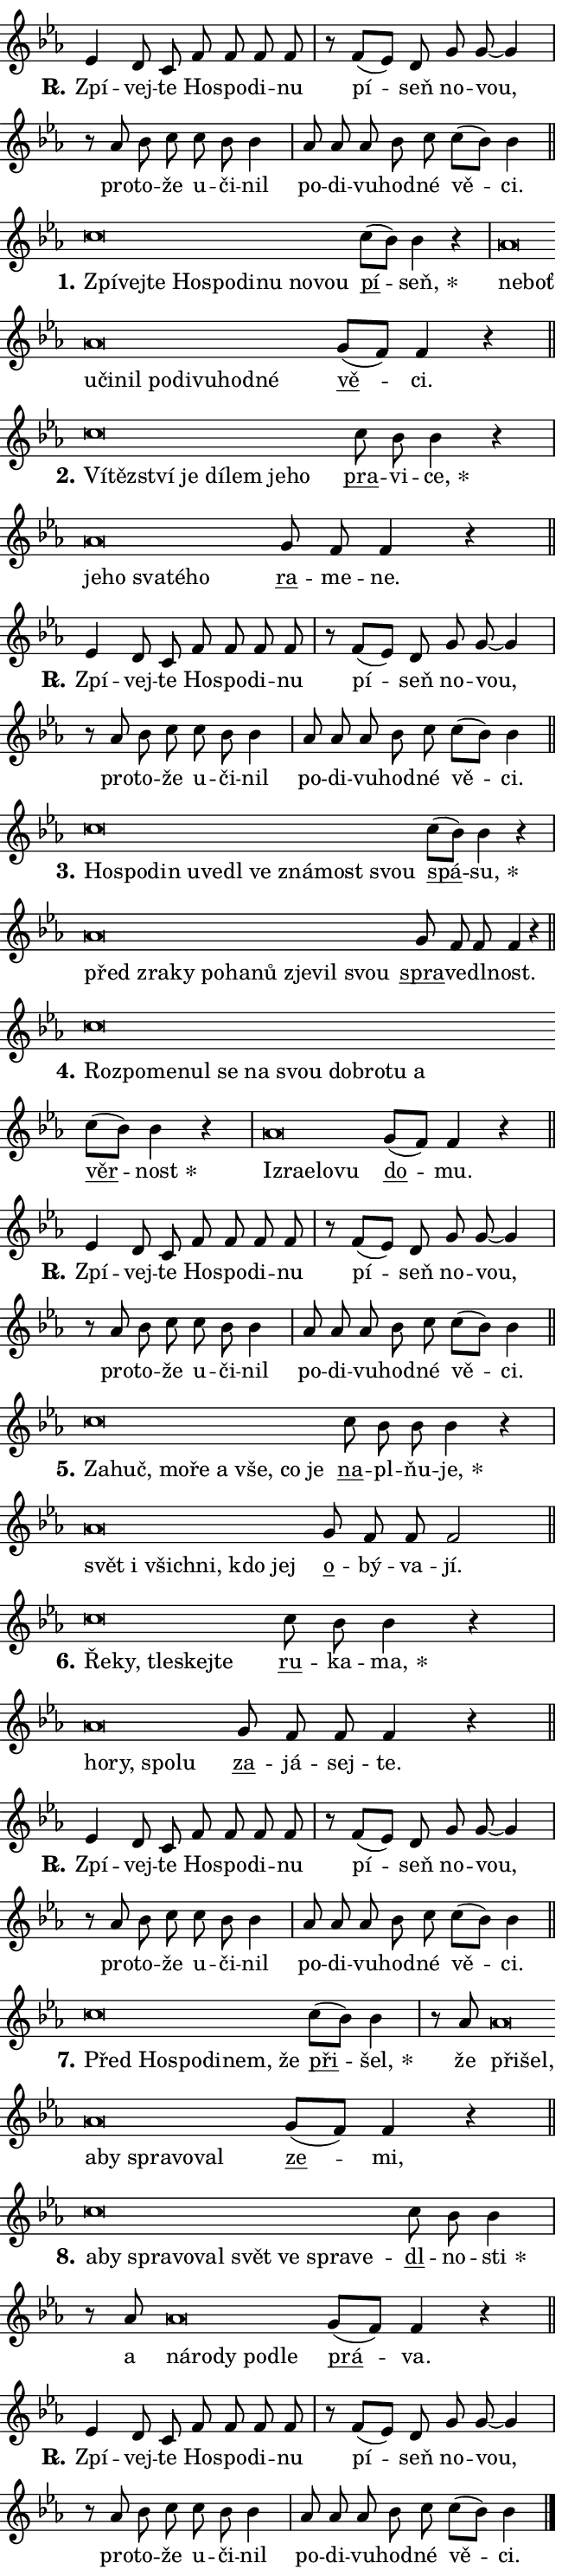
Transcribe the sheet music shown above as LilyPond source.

\version "2.24.0"
\header { tagline = "" }
\paper {
  indent = 0\cm
  top-margin = 0\cm
  right-margin = 0.13\cm % to fit lyric hyphens
  bottom-margin = 0\cm
  left-margin = 0\cm
  paper-width = 11\cm
  page-breaking = #ly:one-page-breaking
  system-system-spacing.basic-distance = #11
  score-system-spacing.basic-distance = #11
  ragged-last = ##f
}


%% Author: Thomas Morley
%% https://lists.gnu.org/archive/html/lilypond-user/2020-05/msg00002.html
#(define (line-position grob)
"Returns position of @var[grob} in current system:
   @code{'start}, if at first time-step
   @code{'end}, if at last time-step
   @code{'middle} otherwise
"
  (let* ((col (ly:item-get-column grob))
         (ln (ly:grob-object col 'left-neighbor))
         (rn (ly:grob-object col 'right-neighbor))
         (col-to-check-left (if (ly:grob? ln) ln col))
         (col-to-check-right (if (ly:grob? rn) rn col))
         (break-dir-left
           (and
             (ly:grob-property col-to-check-left 'non-musical #f)
             (ly:item-break-dir col-to-check-left)))
         (break-dir-right
           (and
             (ly:grob-property col-to-check-right 'non-musical #f)
             (ly:item-break-dir col-to-check-right))))
        (cond ((eqv? 1 break-dir-left) 'start)
              ((eqv? -1 break-dir-right) 'end)
              (else 'middle))))

#(define (tranparent-at-line-position vctor)
  (lambda (grob)
  "Relying on @code{line-position} select the relevant enry from @var{vctor}.
Used to determine transparency,"
    (case (line-position grob)
      ((end) (not (vector-ref vctor 0)))
      ((middle) (not (vector-ref vctor 1)))
      ((start) (not (vector-ref vctor 2))))))

noteHeadBreakVisibility =
#(define-music-function (break-visibility)(vector?)
"Makes @code{NoteHead}s transparent relying on @var{break-visibility}"
#{
  \override NoteHead.transparent =
    #(tranparent-at-line-position break-visibility)
#})

#(define delete-ledgers-for-transparent-note-heads
  (lambda (grob)
    "Reads whether a @code{NoteHead} is transparent.
If so this @code{NoteHead} is removed from @code{'note-heads} from
@var{grob}, which is supposed to be @code{LedgerLineSpanner}.
As a result ledgers are not printed for this @code{NoteHead}"
    (let* ((nhds-array (ly:grob-object grob 'note-heads))
           (nhds-list
             (if (ly:grob-array? nhds-array)
                 (ly:grob-array->list nhds-array)
                 '()))
           ;; Relies on the transparent-property being done before
           ;; Staff.LedgerLineSpanner.after-line-breaking is executed.
           ;; This is fragile ...
           (to-keep
             (remove
               (lambda (nhd)
                 (ly:grob-property nhd 'transparent #f))
               nhds-list)))
      ;; TODO find a better method to iterate over grob-arrays, similiar
      ;; to filter/remove etc for lists
      ;; For now rebuilt from scratch
      (set! (ly:grob-object grob 'note-heads)  '())
      (for-each
        (lambda (nhd)
          (ly:pointer-group-interface::add-grob grob 'note-heads nhd))
        to-keep))))

squashNotes = {
  \override NoteHead.X-extent = #'(-0.2 . 0.2)
  \override NoteHead.Y-extent = #'(-0.75 . 0)
  \override NoteHead.stencil =
    #(lambda (grob)
       (let ((pos (ly:grob-property grob 'staff-position)))
         (begin
           (if (< pos -7) (display "ERROR: Lower brevis then expected\n") (display ""))
           (if (<= pos -6) ly:text-interface::print ly:note-head::print))))
}
unSquashNotes = {
  \revert NoteHead.X-extent
  \revert NoteHead.Y-extent
  \revert NoteHead.stencil
}

hideNotes = \noteHeadBreakVisibility #begin-of-line-visible
unHideNotes = \noteHeadBreakVisibility #all-visible

% work-around for resetting accidentals
% https://lilypond.org/doc/v2.23/Documentation/notation/displaying-rhythms#unmetered-music
cadenzaMeasure = {
  \cadenzaOff
  \partial 1024 s1024
  \cadenzaOn
}

#(define-markup-command (accent layout props text) (markup?)
  "Underline accented syllable"
  (interpret-markup layout props
    #{\markup \override #'(offset . 4.3) \underline { #text }#}))

responsum = \markup \concat {
  "R" \hspace #-1.05 \path #0.1 #'((moveto 0 0.07) (lineto 0.9 0.8)) \hspace #0.05 "."
}

spaceSize = #0.6828661417322834 % exact space size for TeX Gyre Schola

\layout {
  \context {
    \Staff
    \remove "Time_signature_engraver"
    \override LedgerLineSpanner.after-line-breaking = #delete-ledgers-for-transparent-note-heads
  }
  \context {
    \Lyrics {
      \override LyricSpace.minimum-distance = \spaceSize
      \override LyricText.font-name = #"TeX Gyre Schola"
      \override LyricText.font-size = 1
      \override StanzaNumber.font-name = #"TeX Gyre Schola Bold"
      \override StanzaNumber.font-size = 1
    }
  }
  \context {
    \Score 
    \override NoteHead.text =
      #(lambda (grob) 
        (let ((pos (ly:grob-property grob 'staff-position)))
          #{\markup {
            \combine
              \halign #-0.55 \raise #(if (= pos -6) 0 0.5) \override #'(thickness . 2) \draw-line #'(3.2 . 0)
              \musicglyph "noteheads.sM1"
          }#}))
  }
}

% magnetic-lyrics.ily
%
%   written by
%     Jean Abou Samra <jean@abou-samra.fr>
%     Werner Lemberg <wl@gnu.org>
%
%   adapted by
%     Jiri Hon <jiri.hon@gmail.com>
%
% Version 2022-Apr-15

% https://www.mail-archive.com/lilypond-user@gnu.org/msg149350.html

#(define (Left_hyphen_pointer_engraver context)
   "Collect syllable-hyphen-syllable occurrences in lyrics and store
them in properties.  This engraver only looks to the left.  For
example, if the lyrics input is @code{foo -- bar}, it does the
following.

@itemize @bullet
@item
Set the @code{text} property of the @code{LyricHyphen} grob between
@q{foo} and @q{bar} to @code{foo}.

@item
Set the @code{left-hyphen} property of the @code{LyricText} grob with
text @q{foo} to the @code{LyricHyphen} grob between @q{foo} and
@q{bar}.
@end itemize

Use this auxiliary engraver in combination with the
@code{lyric-@/text::@/apply-@/magnetic-@/offset!} hook."
   (let ((hyphen #f)
         (text #f))
     (make-engraver
      (acknowledgers
       ((lyric-syllable-interface engraver grob source-engraver)
        (set! text grob)))
      (end-acknowledgers
       ((lyric-hyphen-interface engraver grob source-engraver)
        ;(when (not (grob::has-interface grob 'lyric-space-interface))
          (set! hyphen grob)));)
      ((stop-translation-timestep engraver)
       (when (and text hyphen)
         (ly:grob-set-object! text 'left-hyphen hyphen))
       (set! text #f)
       (set! hyphen #f)))))

#(define (lyric-text::apply-magnetic-offset! grob)
   "If the space between two syllables is less than the value in
property @code{LyricText@/.details@/.squash-threshold}, move the right
syllable to the left so that it gets concatenated with the left
syllable.

Use this function as a hook for
@code{LyricText@/.after-@/line-@/breaking} if the
@code{Left_@/hyphen_@/pointer_@/engraver} is active."
   (let ((hyphen (ly:grob-object grob 'left-hyphen #f)))
     (when hyphen
       (let ((left-text (ly:spanner-bound hyphen LEFT)))
         (when (grob::has-interface left-text 'lyric-syllable-interface)
           (let* ((common (ly:grob-common-refpoint grob left-text X))
                  (this-x-ext (ly:grob-extent grob common X))
                  (left-x-ext
                   (begin
                     ;; Trigger magnetism for left-text.
                     (ly:grob-property left-text 'after-line-breaking)
                     (ly:grob-extent left-text common X)))
                  ;; `delta` is the gap width between two syllables.
                  (delta (- (interval-start this-x-ext)
                            (interval-end left-x-ext)))
                  (details (ly:grob-property grob 'details))
                  (threshold (assoc-get 'squash-threshold details 0.2)))
             (when (< delta threshold)
               (let* (;; We have to manipulate the input text so that
                      ;; ligatures crossing syllable boundaries are not
                      ;; disabled.  For languages based on the Latin
                      ;; script this is essentially a beautification.
                      ;; However, for non-Western scripts it can be a
                      ;; necessity.
                      (lt (ly:grob-property left-text 'text))
                      (rt (ly:grob-property grob 'text))
                      (is-space (grob::has-interface hyphen 'lyric-space-interface))
                      (space (if is-space " " ""))
                      (extra-delta (if is-space spaceSize 0))
                      ;; Append new syllable.
                      (ltrt-space (if (and (string? lt) (string? rt))
                                (string-append lt space rt)
                                (make-concat-markup (list lt space rt))))
                      ;; Right-align `ltrt` to the right side.
                      (ltrt-space-markup (grob-interpret-markup
                               grob
                               (make-translate-markup
                                (cons (interval-length this-x-ext) 0)
                                (make-right-align-markup ltrt-space)))))
                 (begin
                   ;; Don't print `left-text`.
                   (ly:grob-set-property! left-text 'stencil #f)
                   ;; Set text and stencil (which holds all collected
                   ;; syllables so far) and shift it to the left.
                   (ly:grob-set-property! grob 'text ltrt-space)
                   (ly:grob-set-property! grob 'stencil ltrt-space-markup)
                   (ly:grob-translate-axis! grob (- (- delta extra-delta)) X))))))))))


#(define (lyric-hyphen::displace-bounds-first grob)
   ;; Make very sure this callback isn't triggered too early.
   (let ((left (ly:spanner-bound grob LEFT))
         (right (ly:spanner-bound grob RIGHT)))
     (ly:grob-property left 'after-line-breaking)
     (ly:grob-property right 'after-line-breaking)
     (ly:lyric-hyphen::print grob)))

squashThreshold = #0.4

\layout {
  \context {
    \Lyrics
    \consists #Left_hyphen_pointer_engraver
    \override LyricText.after-line-breaking =
      #lyric-text::apply-magnetic-offset!
    \override LyricHyphen.stencil = #lyric-hyphen::displace-bounds-first
    \override LyricText.details.squash-threshold = \squashThreshold
    \override LyricHyphen.minimum-distance = 0
    \override LyricHyphen.minimum-length = \squashThreshold
  }
}

squashText = \override LyricText.details.squash-threshold = 9999
unSquashText = \override LyricText.details.squash-threshold = \squashThreshold

leftText = \override LyricText.self-alignment-X = #LEFT
unLeftText = \revert LyricText.self-alignment-X

starOffset = #(lambda (grob) 
                (let ((x_offset (ly:self-alignment-interface::aligned-on-x-parent grob)))
                  (if (= x_offset 0) 0 (+ x_offset 1.2))))

star = #(define-music-function (syllable)(string?)
"Append star separator at the end of a syllable"
#{
  \once \override LyricText.X-offset = #starOffset
  \lyricmode { \markup {
    #syllable
    \override #'((font-name . "TeX Gyre Schola Bold")) \hspace #0.2 \lower #0.65 \larger "*"
  } }
#})

starAccent = #(define-music-function (syllable)(string?)
"Append star separator at the end of a syllable and make accent"
#{
  \once \override LyricText.X-offset = #starOffset
  \lyricmode { \markup {
    \accent #syllable
    \override #'((font-name . "TeX Gyre Schola Bold")) \hspace #0.2 \lower #0.65 \larger "*"
  } }
#})

breath = #(define-music-function (syllable)(string?)
"Append breathing indicator at the end of a syllable"
#{
  \lyricmode { \markup { #syllable "+" } }
#})

optionalBreath = #(define-music-function (syllable)(string?)
"Append optional breathing indicator at the end of a syllable"
#{
  \lyricmode { \markup { #syllable "(+)" } }
#})


\score {
    <<
        \new Voice = "melody" { \cadenzaOn \key es \major \relative { es'4 d8 c f f f f \cadenzaMeasure \bar "|" r f[( es)] d \bar "" g g~ g4 \cadenzaMeasure \bar "|" r8 as bes c \bar "" c bes bes4 \cadenzaMeasure \bar "|" as8 as as bes c c[( bes)] bes4 \cadenzaMeasure \bar "||" \break } }
        \new Lyrics \lyricsto "melody" { \lyricmode { \set stanza = \responsum
Zpí -- vej -- te Ho -- spo -- di -- nu pí -- seň no -- vou, pro -- to -- že u -- či -- nil po -- di -- vu -- hod -- né vě -- ci. } }
    >>
    \layout {}
}

\score {
    <<
        \new Voice = "melody" { \cadenzaOn \key es \major \relative { \squashNotes c''\breve*1/16 \hideNotes \breve*1/16 \bar "" \breve*1/16 \bar "" \breve*1/16 \bar "" \breve*1/16 \bar "" \breve*1/16 \bar "" \breve*1/16 \bar "" \breve*1/16 \breve*1/16 \bar "" \unHideNotes \unSquashNotes \bar "" c8[( bes)] bes4 r \cadenzaMeasure \bar "|" \squashNotes as\breve*1/16 \hideNotes \breve*1/16 \bar "" \breve*1/16 \bar "" \breve*1/16 \bar "" \breve*1/16 \bar "" \breve*1/16 \bar "" \breve*1/16 \bar "" \breve*1/16 \bar "" \breve*1/16 \breve*1/16 \bar "" \unHideNotes \unSquashNotes \bar "" g8[( f)] f4 r \cadenzaMeasure \bar "||" \break } }
        \new Lyrics \lyricsto "melody" { \lyricmode { \set stanza = "1."
\leftText Zpí -- \squashText vej -- te Ho -- spo -- di -- nu no -- vou \unLeftText \unSquashText \markup \accent pí -- \star seň, \leftText ne -- \squashText boť u -- či -- nil po -- di -- vu -- hod -- né \unLeftText \unSquashText \markup \accent vě -- ci. } }
    >>
    \layout {}
}

\score {
    <<
        \new Voice = "melody" { \cadenzaOn \key es \major \relative { \squashNotes c''\breve*1/16 \hideNotes \breve*1/16 \bar "" \breve*1/16 \bar "" \breve*1/16 \bar "" \breve*1/16 \bar "" \breve*1/16 \bar "" \breve*1/16 \breve*1/16 \bar "" \unHideNotes \unSquashNotes \bar "" c8 bes bes4 r \cadenzaMeasure \bar "|" \squashNotes as\breve*1/16 \hideNotes \breve*1/16 \bar "" \breve*1/16 \bar "" \breve*1/16 \breve*1/16 \bar "" \unHideNotes \unSquashNotes \bar "" g8 f f4 r \cadenzaMeasure \bar "||" \break } }
        \new Lyrics \lyricsto "melody" { \lyricmode { \set stanza = "2."
\leftText Ví -- \squashText těz -- ství je dí -- lem je -- ho \unLeftText \unSquashText \markup \accent pra -- vi -- \star ce, \leftText je -- \squashText ho sva -- té -- ho \unLeftText \unSquashText \markup \accent ra -- me -- ne. } }
    >>
    \layout {}
}

\score {
    <<
        \new Voice = "melody" { \cadenzaOn \key es \major \relative { es'4 d8 c f f f f \cadenzaMeasure \bar "|" r f[( es)] d \bar "" g g~ g4 \cadenzaMeasure \bar "|" r8 as bes c \bar "" c bes bes4 \cadenzaMeasure \bar "|" as8 as as bes c c[( bes)] bes4 \cadenzaMeasure \bar "||" \break } }
        \new Lyrics \lyricsto "melody" { \lyricmode { \set stanza = \responsum
Zpí -- vej -- te Ho -- spo -- di -- nu pí -- seň no -- vou, pro -- to -- že u -- či -- nil po -- di -- vu -- hod -- né vě -- ci. } }
    >>
    \layout {}
}

\score {
    <<
        \new Voice = "melody" { \cadenzaOn \key es \major \relative { \squashNotes c''\breve*1/16 \hideNotes \breve*1/16 \bar "" \breve*1/16 \bar "" \breve*1/16 \bar "" \breve*1/16 \bar "" \breve*1/16 \bar "" \breve*1/16 \bar "" \breve*1/16 \bar "" \breve*1/16 \breve*1/16 \bar "" \unHideNotes \unSquashNotes \bar "" c8[( bes)] bes4 r \cadenzaMeasure \bar "|" \squashNotes as\breve*1/16 \hideNotes \breve*1/16 \bar "" \breve*1/16 \bar "" \breve*1/16 \bar "" \breve*1/16 \bar "" \breve*1/16 \bar "" \breve*1/16 \bar "" \breve*1/16 \breve*1/16 \bar "" \unHideNotes \unSquashNotes \bar "" g8 f f f4 r \cadenzaMeasure \bar "||" \break } }
        \new Lyrics \lyricsto "melody" { \lyricmode { \set stanza = "3."
\leftText Ho -- \squashText spo -- din u -- ve -- dl ve zná -- most svou \unLeftText \unSquashText \markup \accent spá -- \star su, \leftText před \squashText zra -- ky po -- ha -- nů zje -- vil svou \unLeftText \unSquashText \markup \accent spra -- ve -- dl -- nost. } }
    >>
    \layout {}
}

\score {
    <<
        \new Voice = "melody" { \cadenzaOn \key es \major \relative { \squashNotes c''\breve*1/16 \hideNotes \breve*1/16 \bar "" \breve*1/16 \bar "" \breve*1/16 \bar "" \breve*1/16 \bar "" \breve*1/16 \bar "" \breve*1/16 \bar "" \breve*1/16 \bar "" \breve*1/16 \bar "" \breve*1/16 \breve*1/16 \bar "" \unHideNotes \unSquashNotes \bar "" c8[( bes)] bes4 r \cadenzaMeasure \bar "|" \squashNotes as\breve*1/16 \hideNotes \breve*1/16 \bar "" \breve*1/16 \bar "" \breve*1/16 \breve*1/16 \bar "" \unHideNotes \unSquashNotes \bar "" g8[( f)] f4 r \cadenzaMeasure \bar "||" \break } }
        \new Lyrics \lyricsto "melody" { \lyricmode { \set stanza = "4."
\leftText Roz -- \squashText po -- me -- nul se na svou dob -- ro -- tu a \unLeftText \unSquashText \markup \accent věr -- \star nost \leftText Iz -- \squashText ra -- e -- lo -- vu \unLeftText \unSquashText \markup \accent do -- mu. } }
    >>
    \layout {}
}

\score {
    <<
        \new Voice = "melody" { \cadenzaOn \key es \major \relative { es'4 d8 c f f f f \cadenzaMeasure \bar "|" r f[( es)] d \bar "" g g~ g4 \cadenzaMeasure \bar "|" r8 as bes c \bar "" c bes bes4 \cadenzaMeasure \bar "|" as8 as as bes c c[( bes)] bes4 \cadenzaMeasure \bar "||" \break } }
        \new Lyrics \lyricsto "melody" { \lyricmode { \set stanza = \responsum
Zpí -- vej -- te Ho -- spo -- di -- nu pí -- seň no -- vou, pro -- to -- že u -- či -- nil po -- di -- vu -- hod -- né vě -- ci. } }
    >>
    \layout {}
}

\score {
    <<
        \new Voice = "melody" { \cadenzaOn \key es \major \relative { \squashNotes c''\breve*1/16 \hideNotes \breve*1/16 \bar "" \breve*1/16 \bar "" \breve*1/16 \bar "" \breve*1/16 \bar "" \breve*1/16 \bar "" \breve*1/16 \breve*1/16 \bar "" \unHideNotes \unSquashNotes \bar "" c8 bes bes bes4 r \cadenzaMeasure \bar "|" \squashNotes as\breve*1/16 \hideNotes \breve*1/16 \bar "" \breve*1/16 \bar "" \breve*1/16 \bar "" \breve*1/16 \breve*1/16 \bar "" \unHideNotes \unSquashNotes \bar "" g8 f f f2 \cadenzaMeasure \bar "||" \break } }
        \new Lyrics \lyricsto "melody" { \lyricmode { \set stanza = "5."
\leftText Za -- \squashText huč, mo -- ře a vše, co je \unLeftText \unSquashText \markup \accent na -- pl -- ňu -- \star je, \leftText svět \squashText i všich -- ni, kdo jej \unLeftText \unSquashText \markup \accent o -- bý -- va -- jí. } }
    >>
    \layout {}
}

\score {
    <<
        \new Voice = "melody" { \cadenzaOn \key es \major \relative { \squashNotes c''\breve*1/16 \hideNotes \breve*1/16 \bar "" \breve*1/16 \bar "" \breve*1/16 \breve*1/16 \bar "" \unHideNotes \unSquashNotes \bar "" c8 bes bes4 r \cadenzaMeasure \bar "|" \squashNotes as\breve*1/16 \hideNotes \breve*1/16 \bar "" \breve*1/16 \breve*1/16 \bar "" \unHideNotes \unSquashNotes \bar "" g8 f f f4 r \cadenzaMeasure \bar "||" \break } }
        \new Lyrics \lyricsto "melody" { \lyricmode { \set stanza = "6."
\leftText Ře -- \squashText ky, tle -- skej -- te \unLeftText \unSquashText \markup \accent ru -- ka -- \star ma, \leftText ho -- \squashText ry, spo -- lu \unLeftText \unSquashText \markup \accent za -- já -- sej -- te. } }
    >>
    \layout {}
}

\score {
    <<
        \new Voice = "melody" { \cadenzaOn \key es \major \relative { es'4 d8 c f f f f \cadenzaMeasure \bar "|" r f[( es)] d \bar "" g g~ g4 \cadenzaMeasure \bar "|" r8 as bes c \bar "" c bes bes4 \cadenzaMeasure \bar "|" as8 as as bes c c[( bes)] bes4 \cadenzaMeasure \bar "||" \break } }
        \new Lyrics \lyricsto "melody" { \lyricmode { \set stanza = \responsum
Zpí -- vej -- te Ho -- spo -- di -- nu pí -- seň no -- vou, pro -- to -- že u -- či -- nil po -- di -- vu -- hod -- né vě -- ci. } }
    >>
    \layout {}
}

\score {
    <<
        \new Voice = "melody" { \cadenzaOn \key es \major \relative { \squashNotes c''\breve*1/16 \hideNotes \breve*1/16 \bar "" \breve*1/16 \bar "" \breve*1/16 \bar "" \breve*1/16 \breve*1/16 \bar "" \unHideNotes \unSquashNotes \bar "" c8[( bes)] bes4 \cadenzaMeasure \bar "|" r8 as8 \squashNotes as\breve*1/16 \hideNotes \breve*1/16 \bar "" \breve*1/16 \bar "" \breve*1/16 \bar "" \breve*1/16 \bar "" \breve*1/16 \breve*1/16 \bar "" \unHideNotes \unSquashNotes \bar "" g8[( f)] f4 r \cadenzaMeasure \bar "||" \break } }
        \new Lyrics \lyricsto "melody" { \lyricmode { \set stanza = "7."
\leftText Před \squashText Ho -- spo -- di -- nem, že \unLeftText \unSquashText \markup \accent při -- \star šel, že \leftText při -- \squashText šel, a -- by spra -- vo -- val \unLeftText \unSquashText \markup \accent ze -- mi, } }
    >>
    \layout {}
}

\score {
    <<
        \new Voice = "melody" { \cadenzaOn \key es \major \relative { \squashNotes c''\breve*1/16 \hideNotes \breve*1/16 \bar "" \breve*1/16 \bar "" \breve*1/16 \bar "" \breve*1/16 \bar "" \breve*1/16 \bar "" \breve*1/16 \bar "" \breve*1/16 \breve*1/16 \bar "" \unHideNotes \unSquashNotes \bar "" c8 bes bes4 \cadenzaMeasure \bar "|" r8 as8 \squashNotes as\breve*1/16 \hideNotes \breve*1/16 \bar "" \breve*1/16 \bar "" \breve*1/16 \breve*1/16 \bar "" \unHideNotes \unSquashNotes \bar "" g8[( f)] f4 r \cadenzaMeasure \bar "||" \break } }
        \new Lyrics \lyricsto "melody" { \lyricmode { \set stanza = "8."
\leftText a -- \squashText by spra -- vo -- val svět ve spra -- ve -- \unLeftText \unSquashText \markup \accent dl -- no -- \star sti a \leftText ná -- \squashText ro -- dy po -- dle \unLeftText \unSquashText \markup \accent prá -- va. } }
    >>
    \layout {}
}

\score {
    <<
        \new Voice = "melody" { \cadenzaOn \key es \major \relative { es'4 d8 c f f f f \cadenzaMeasure \bar "|" r f[( es)] d \bar "" g g~ g4 \cadenzaMeasure \bar "|" r8 as bes c \bar "" c bes bes4 \cadenzaMeasure \bar "|" as8 as as bes c c[( bes)] bes4 \cadenzaMeasure \bar "||" \break } \bar "|." }
        \new Lyrics \lyricsto "melody" { \lyricmode { \set stanza = \responsum
Zpí -- vej -- te Ho -- spo -- di -- nu pí -- seň no -- vou, pro -- to -- že u -- či -- nil po -- di -- vu -- hod -- né vě -- ci. } }
    >>
    \layout {}
}
